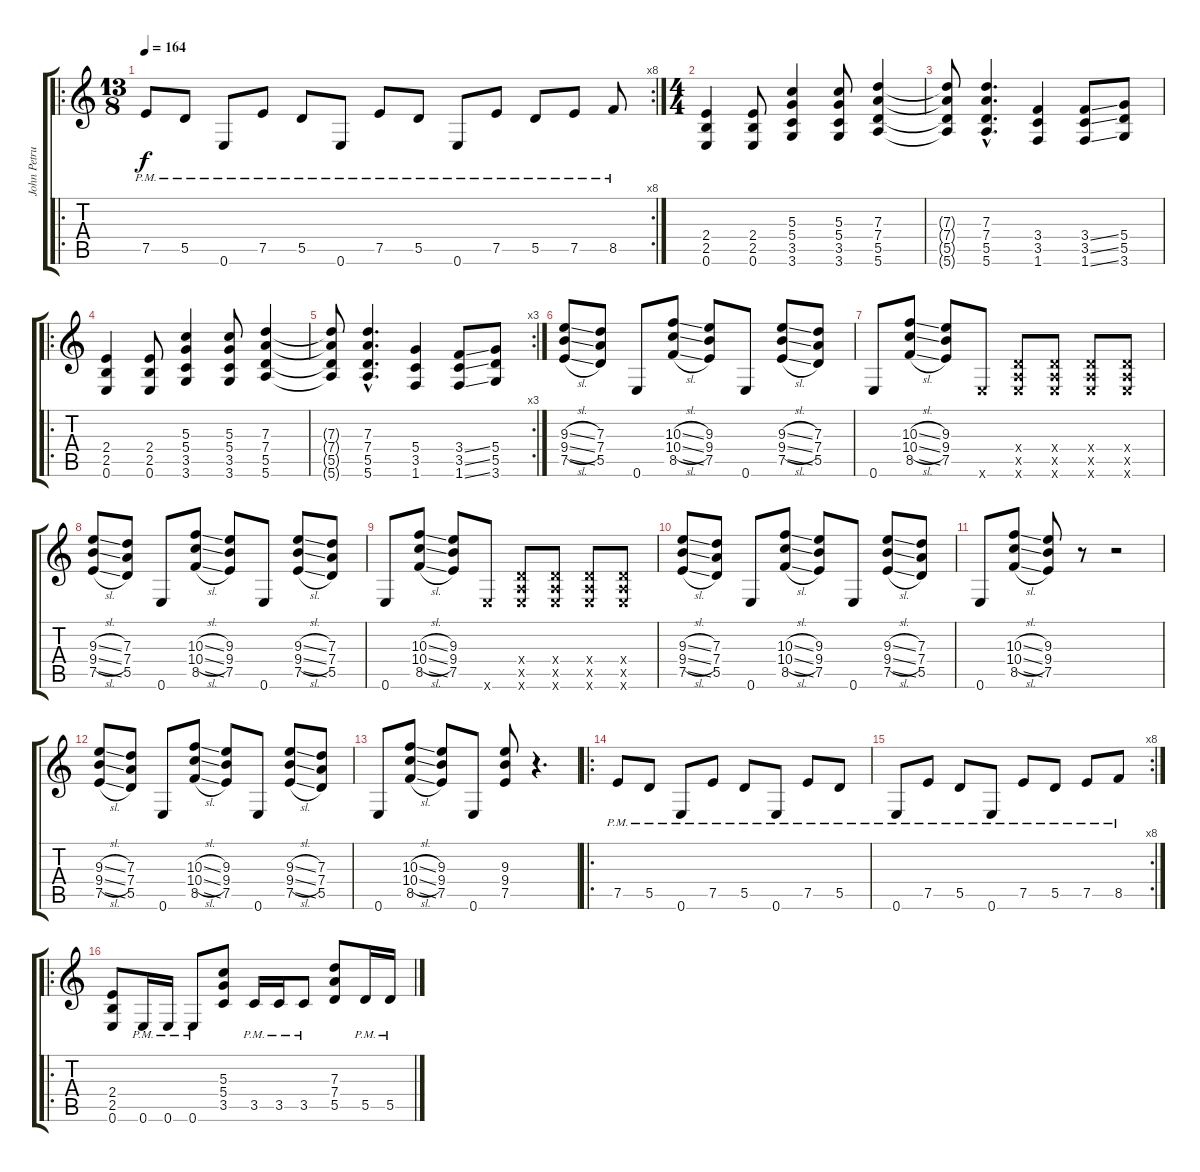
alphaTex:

\track ("John Petrucci 2" "John Petru") {instrument distortionguitar}
\staff {score tabs}
\tuning (E4 B3 G3 D3 A2 E2) {hide}
\ro
\rc 8
\ts (13 8)
\tempo 164
\clef g2
\ks c
7.5{pm}.8{dy f} 5.5{pm}.8 0.6{pm}.8 7.5{pm}.8 5.5{pm}.8 0.6{pm}.8 7.5{pm}.8 5.5{pm}.8 0.6{pm}.8 7.5{pm}.8 5.5{pm}.8 7.5{pm}.8 8.5{pm}.8 |
\ts (4 4)
(2.4 2.5 0.6).4 (2.4 2.5 0.6).8 (5.3 5.4 3.5 3.6).4 (5.3 5.4 3.5 3.6).8 (7.3 7.4 5.5 5.6).4 |
(7.3{t} 7.4{t} 5.5{t} 5.6{t}).8 (7.3{hac} 7.4{hac} 5.5{hac} 5.6{hac}).4{d} (3.4 3.5 1.6).4 (3.4{ss} 3.5{ss} 1.6{ss}).8 (5.4 5.5 3.6).8 |
\ro
(2.4 2.5 0.6).4 (2.4 2.5 0.6).8 (5.3 5.4 3.5 3.6).4 (5.3 5.4 3.5 3.6).8 (7.3 7.4 5.5 5.6).4 |
\rc 3
(7.3{t} 7.4{t} 5.5{t} 5.6{t}).8 (7.3{hac} 7.4{hac} 5.5{hac} 5.6{hac}).4{d} (5.4 3.5 1.6).4 (3.4{ss} 3.5{ss} 1.6{ss}).8 (5.4 5.5 3.6).8 |
(9.3{sl} 9.4{sl} 7.5{sl}).8 (7.3 7.4 5.5).8 0.6.8 (10.3{sl} 10.4{sl} 8.5{sl}).8 (9.3 9.4 7.5).8 0.6.8 (9.3{sl} 9.4{sl} 7.5{sl}).8 (7.3 7.4 5.5).8 |
0.6.8 (10.3{sl} 10.4{sl} 8.5{sl}).8 (9.3 9.4 7.5).8 0.6{x}.8 (0.4{x} 0.5{x} 0.6{x}).8 (0.4{x} 0.5{x} 0.6{x}).8 (0.4{x} 0.5{x} 0.6{x}).8 (0.4{x} 0.5{x} 0.6{x}).8 |
(9.3{sl} 9.4{sl} 7.5{sl}).8 (7.3 7.4 5.5).8 0.6.8 (10.3{sl} 10.4{sl} 8.5{sl}).8 (9.3 9.4 7.5).8 0.6.8 (9.3{sl} 9.4{sl} 7.5{sl}).8 (7.3 7.4 5.5).8 |
0.6.8 (10.3{sl} 10.4{sl} 8.5{sl}).8 (9.3 9.4 7.5).8 0.6{x}.8 (0.4{x} 0.5{x} 0.6{x}).8 (0.4{x} 0.5{x} 0.6{x}).8 (0.4{x} 0.5{x} 0.6{x}).8 (0.4{x} 0.5{x} 0.6{x}).8 |
(9.3{sl} 9.4{sl} 7.5{sl}).8 (7.3 7.4 5.5).8 0.6.8 (10.3{sl} 10.4{sl} 8.5{sl}).8 (9.3 9.4 7.5).8 0.6.8 (9.3{sl} 9.4{sl} 7.5{sl}).8 (7.3 7.4 5.5).8 |
0.6.8 (10.3{sl} 10.4{sl} 8.5{sl}).8 (9.3 9.4 7.5).8 r.8 r.2 |
(9.3{sl} 9.4{sl} 7.5{sl}).8 (7.3 7.4 5.5).8 0.6.8 (10.3{sl} 10.4{sl} 8.5{sl}).8 (9.3 9.4 7.5).8 0.6.8 (9.3{sl} 9.4{sl} 7.5{sl}).8 (7.3 7.4 5.5).8 |
0.6.8 (10.3{sl} 10.4{sl} 8.5{sl}).8 (9.3 9.4 7.5).8 0.6.8 (9.3 9.4 7.5).8 r.4{d} |
\ro
7.5{pm}.8 5.5{pm}.8 0.6{pm}.8 7.5{pm}.8 5.5{pm}.8 0.6{pm}.8 7.5{pm}.8 5.5{pm}.8 |
\rc 8
0.6{pm}.8 7.5{pm}.8 5.5{pm}.8 0.6{pm}.8 7.5{pm}.8 5.5{pm}.8 7.5{pm}.8 8.5{pm}.8 |
\ro
(2.4 2.5 0.6).8 0.6{pm}.16 0.6{pm}.16 0.6{pm}.8 (5.3 5.4 3.5).8 3.5{pm}.16 3.5{pm}.16 3.5{pm}.8 (7.3 7.4 5.5).8 5.5{pm}.16 5.5{pm}.16
